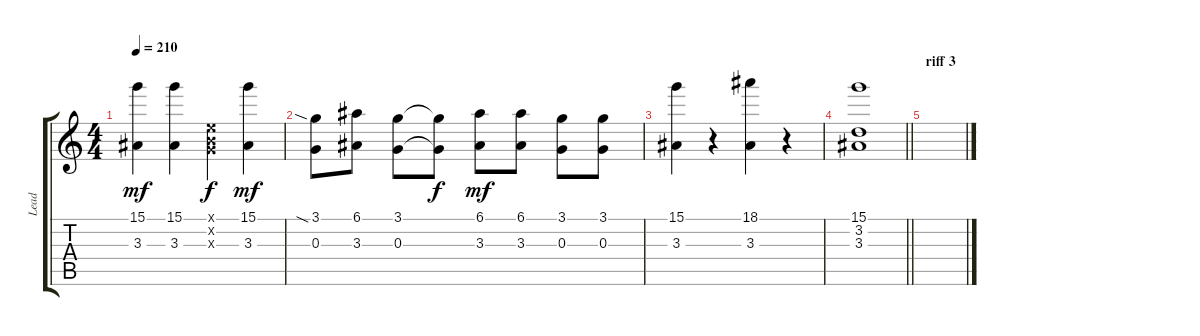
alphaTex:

\track ("Lead" "Lead") {instrument overdrivenguitar}
\staff {score tabs}
\tuning (E4 B3 G3 D3 A2 E2) {hide}
\ts (4 4)
\tempo 210
\clef g2
\ks c
(15.1 3.3).4{dy mf} (15.1 3.3).4 (0.1{x} 0.2{x} 0.3{x}).4{dy f} (15.1 3.3).4{dy mf} |
(3.1{sia} 0.3).8 (6.1 3.3).8 (3.1 0.3).8 (3.1{t} 0.3{t}).8{dy f} (6.1 3.3).8{dy mf} (6.1 3.3).8 (3.1 0.3).8 (3.1 0.3).8 |
(15.1 3.3).4 r.4 (18.1 3.3).4 r.4 |
\barLineRight lightlight
(15.1 3.2 3.3).1 |
\section ("" "riff 3")
